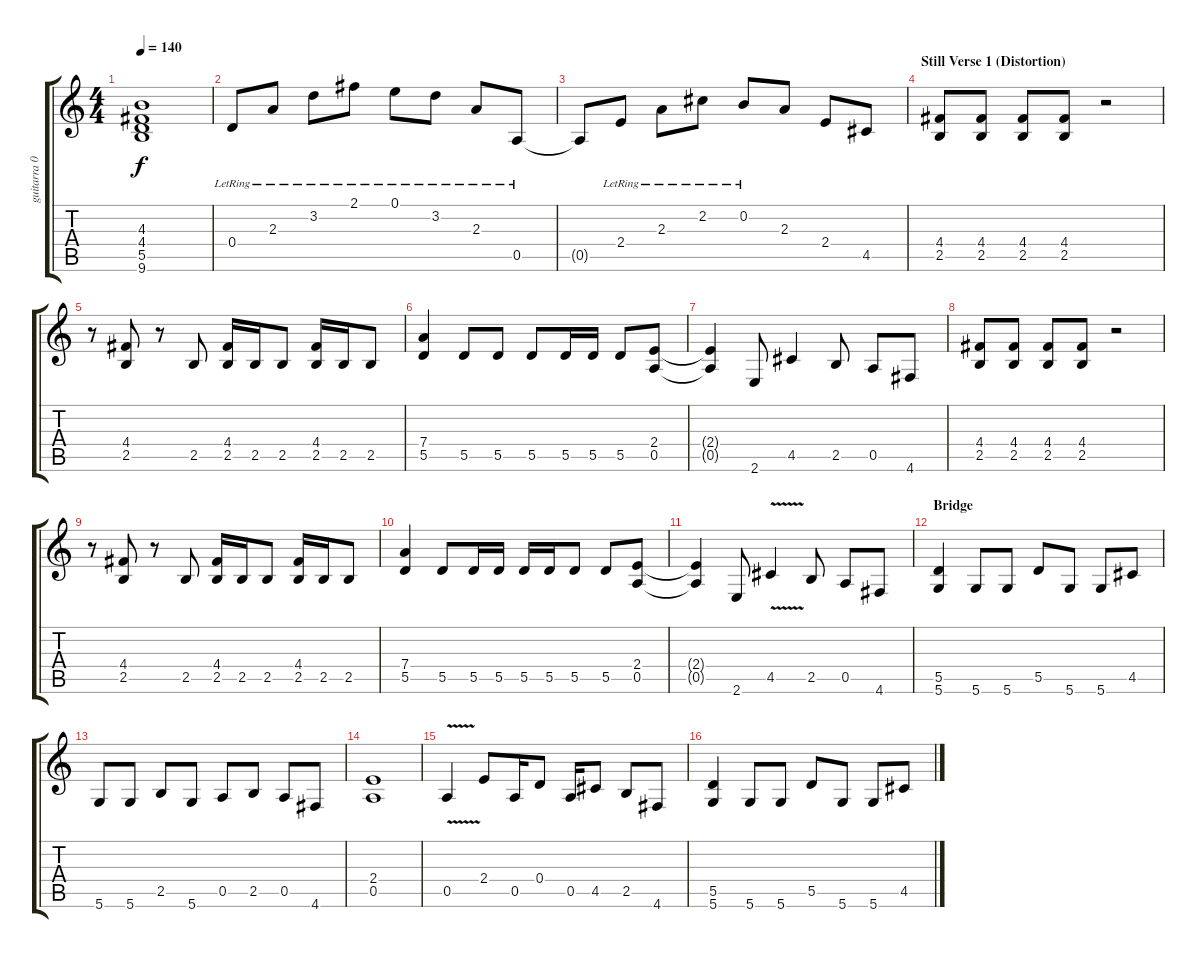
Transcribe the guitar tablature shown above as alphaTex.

\track ("guitarra 02" "guitarra 0") {instrument distortionguitar}
\staff {score tabs}
\tuning (E4 B3 G3 D3 A2 D2) {hide}
\ts (4 4)
\tempo 140
\clef g2
\ks c
(4.3{t} 4.4{t} 5.5{t} 9.6{t}).1{dy f} |
0.4{lr}.8 2.3{lr}.8 3.2{lr}.8 2.1{lr}.8 0.1{lr}.8 3.2{lr}.8 2.3{lr}.8 0.5{lr}.8 |
0.5{t}.8 2.4{lr}.8 2.3{lr}.8 2.2{lr}.8 0.2{lr}.8 2.3.8 2.4.8 4.5.8 |
\section ("" "Still Verse 1 (Distortion)")
(4.4 2.5).8{instrument distortionguitar} (4.4 2.5).8 (4.4 2.5).8 (4.4 2.5).8 r.2 |
r.8 (4.4 2.5).8 r.8 2.5.8 (4.4 2.5).16 2.5.16 2.5.8 (4.4 2.5).16 2.5.16 2.5.8 |
(7.4 5.5).4 5.5.8 5.5.8 5.5.8 5.5.16 5.5.16 5.5.8 (2.4 0.5).8 |
(2.4{t} 0.5{t}).4 2.6.8 4.5.4 2.5.8 0.5.8 4.6.8 |
(4.4 2.5).8 (4.4 2.5).8 (4.4 2.5).8 (4.4 2.5).8 r.2 |
r.8 (4.4 2.5).8 r.8 2.5.8 (4.4 2.5).16 2.5.16 2.5.8 (4.4 2.5).16 2.5.16 2.5.8 |
(7.4 5.5).4 5.5.8 5.5.16 5.5.16 5.5.16 5.5.16 5.5.8 5.5.8 (2.4 0.5).8 |
(2.4{t} 0.5{t}).4 2.6.8 4.5{v}.4 2.5.8 0.5.8 4.6.8 |
\section ("" "Bridge")
(5.5 5.6).4 5.6.8 5.6.8 5.5.8 5.6.8 5.6.8 4.5.8 |
5.6.8 5.6.8 2.5.8 5.6.8 0.5.8 2.5.8 0.5.8 4.6.8 |
(2.4 0.5).1 |
0.5{v}.4 2.4.8 0.5.16 0.4.8 0.5.16 4.5.8 2.5.8 4.6.8 |
(5.5 5.6).4 5.6.8 5.6.8 5.5.8 5.6.8 5.6.8 4.5.8
